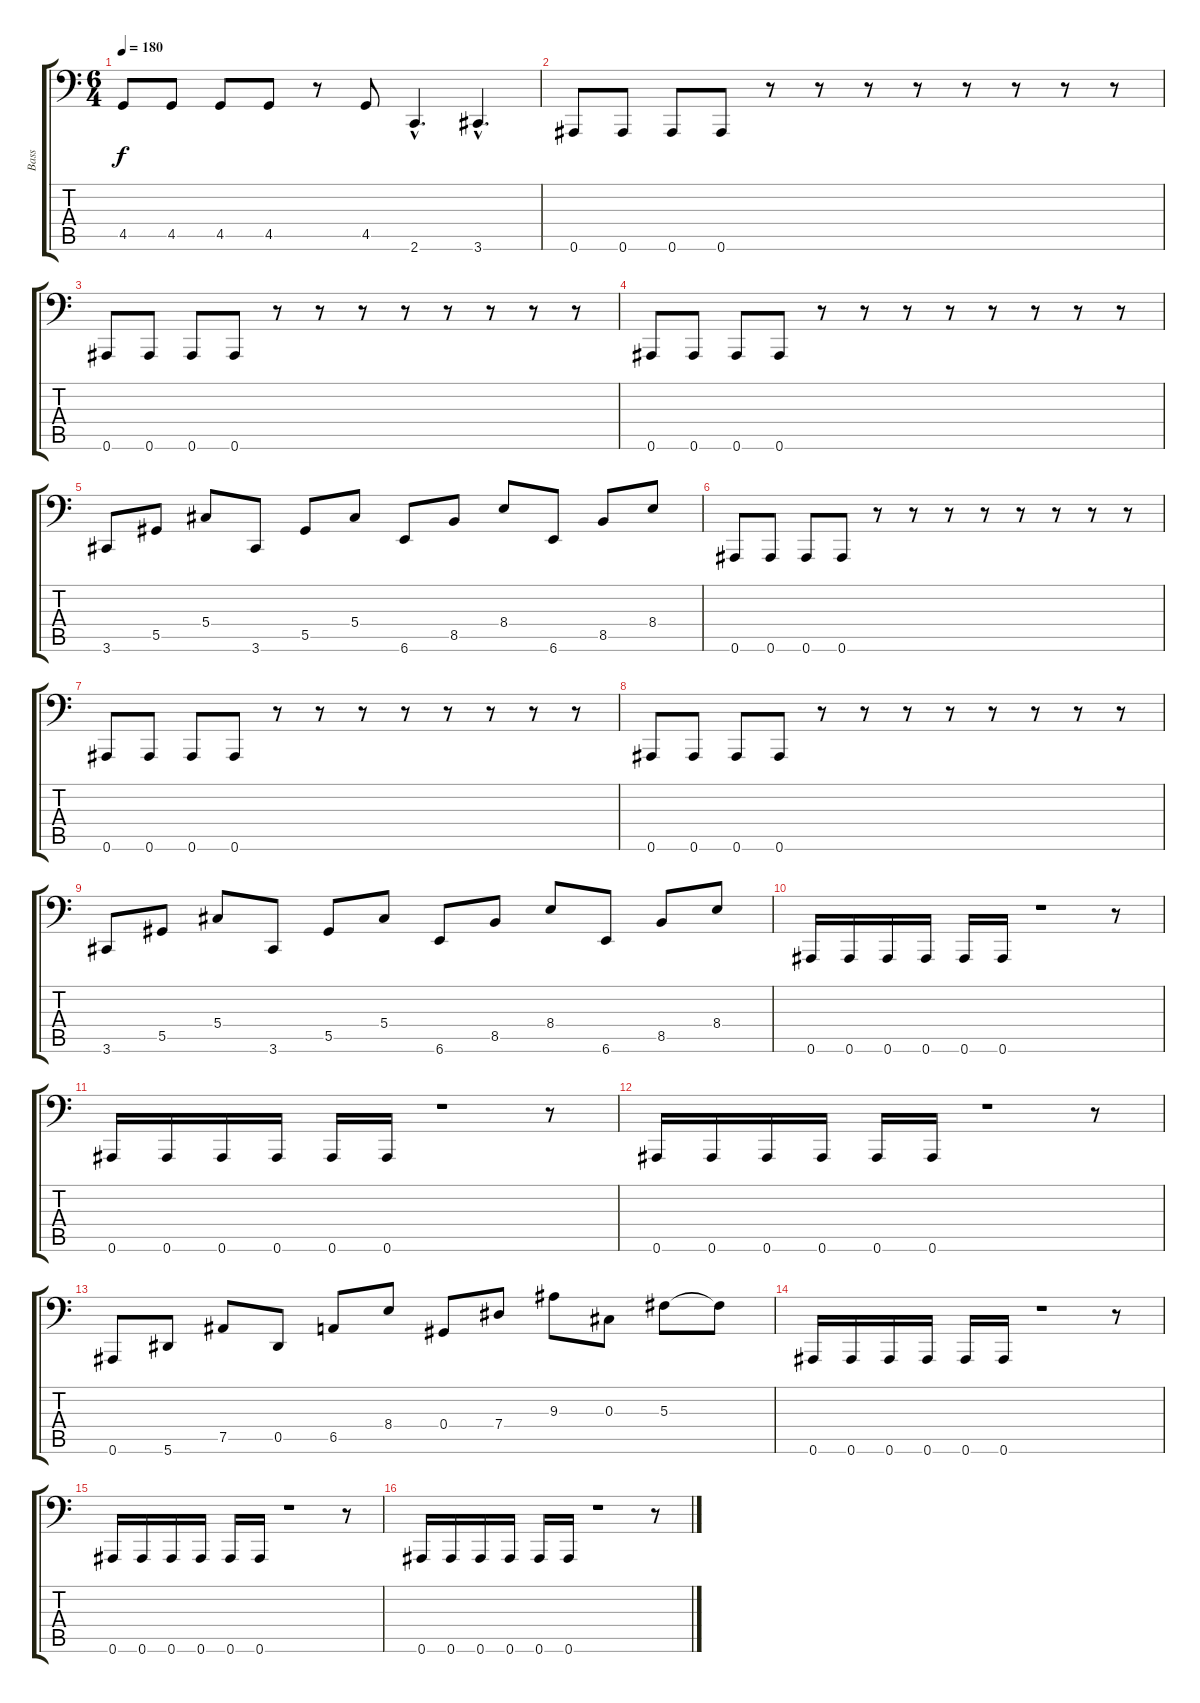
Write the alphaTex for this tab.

\track ("Bass" "Bass") {instrument electricbassfinger}
\staff {score tabs}
\tuning (Bb2 F2 Db2 Ab1 Eb1 Bb0) {hide}
\ts (6 4)
\tempo 180
\clef f4
\ks c
4.5.8{dy f} 4.5.8 4.5.8 4.5.8 r.8 4.5.8 2.6{hac}.4{d} 3.6{hac}.4{d} |
0.6.8 0.6.8 0.6.8 0.6.8 r.8 r.8 r.8 r.8 r.8 r.8 r.8 r.8 |
0.6.8 0.6.8 0.6.8 0.6.8 r.8 r.8 r.8 r.8 r.8 r.8 r.8 r.8 |
0.6.8 0.6.8 0.6.8 0.6.8 r.8 r.8 r.8 r.8 r.8 r.8 r.8 r.8 |
3.6.8 5.5.8 5.4.8 3.6.8 5.5.8 5.4.8 6.6.8 8.5.8 8.4.8 6.6.8 8.5.8 8.4.8 |
0.6.8 0.6.8 0.6.8 0.6.8 r.8 r.8 r.8 r.8 r.8 r.8 r.8 r.8 |
0.6.8 0.6.8 0.6.8 0.6.8 r.8 r.8 r.8 r.8 r.8 r.8 r.8 r.8 |
0.6.8 0.6.8 0.6.8 0.6.8 r.8 r.8 r.8 r.8 r.8 r.8 r.8 r.8 |
3.6.8 5.5.8 5.4.8 3.6.8 5.5.8 5.4.8 6.6.8 8.5.8 8.4.8 6.6.8 8.5.8 8.4.8 |
0.6.16 0.6.16 0.6.16 0.6.16 0.6.16 0.6.16 r.1 r.8 |
0.6.16 0.6.16 0.6.16 0.6.16 0.6.16 0.6.16 r.1 r.8 |
0.6.16 0.6.16 0.6.16 0.6.16 0.6.16 0.6.16 r.1 r.8 |
0.6.8 5.6.8 7.5.8 0.5.8 6.5.8 8.4.8 0.4.8 7.4.8 9.3.8 0.3.8 5.3.8 5.3{t}.8 |
0.6.16 0.6.16 0.6.16 0.6.16 0.6.16 0.6.16 r.1 r.8 |
0.6.16 0.6.16 0.6.16 0.6.16 0.6.16 0.6.16 r.1 r.8 |
0.6.16 0.6.16 0.6.16 0.6.16 0.6.16 0.6.16 r.1 r.8
